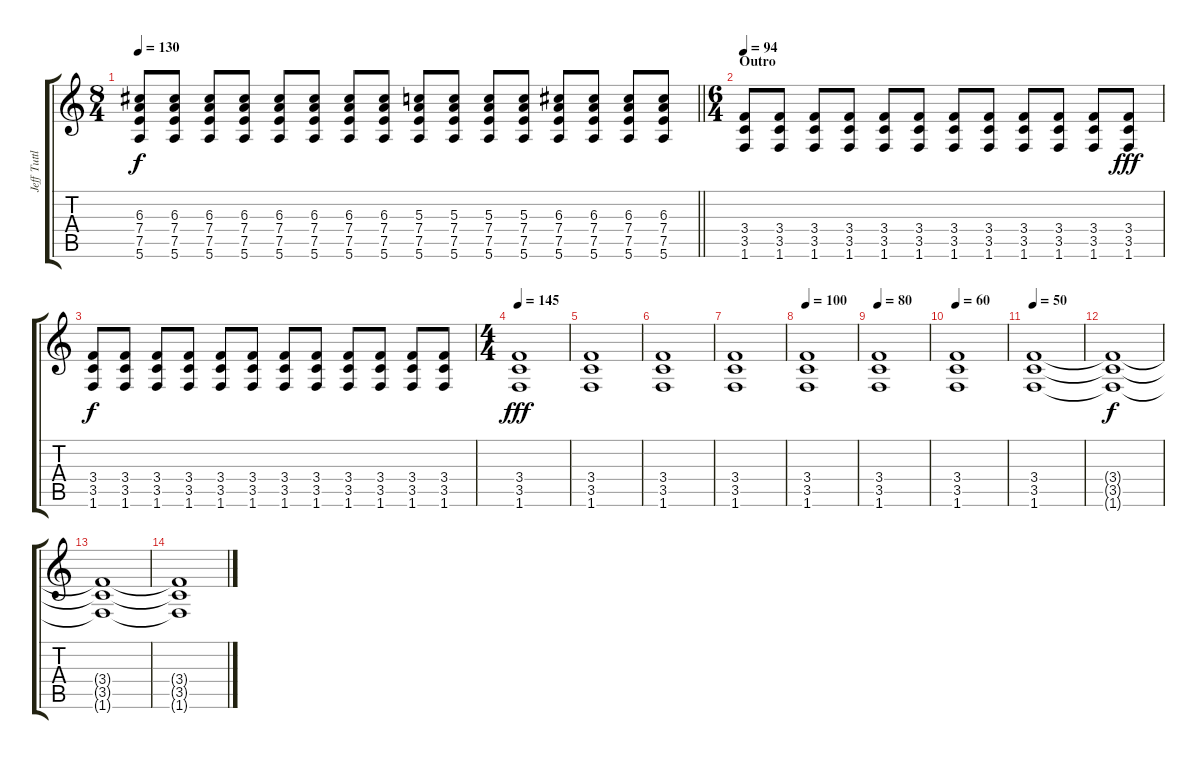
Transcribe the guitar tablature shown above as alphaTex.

\track ("Jeff Tuttle" "Jeff Tuttl") {instrument overdrivenguitar}
\staff {score tabs}
\tuning (E4 B3 G3 D3 A2 E2) {hide}
\ts (8 4)
\tempo 130
\clef g2
\barLineRight lightlight
\ks c
(6.3 7.4 7.5 5.6).8{dy f} (6.3 7.4 7.5 5.6).8 (6.3 7.4 7.5 5.6).8 (6.3 7.4 7.5 5.6).8 (6.3 7.4 7.5 5.6).8 (6.3 7.4 7.5 5.6).8 (6.3 7.4 7.5 5.6).8 (6.3 7.4 7.5 5.6).8 (5.3 7.4 7.5 5.6).8 (5.3 7.4 7.5 5.6).8 (5.3 7.4 7.5 5.6).8 (5.3 7.4 7.5 5.6).8 (6.3 7.4 7.5 5.6).8 (6.3 7.4 7.5 5.6).8 (6.3 7.4 7.5 5.6).8 (6.3 7.4 7.5 5.6).8 |
\ts (6 4)
\section ("" "Outro")
\tempo 94
(3.4 3.5 1.6).8 (3.4 3.5 1.6).8 (3.4 3.5 1.6).8 (3.4 3.5 1.6).8 (3.4 3.5 1.6).8 (3.4 3.5 1.6).8 (3.4 3.5 1.6).8 (3.4 3.5 1.6).8 (3.4 3.5 1.6).8 (3.4 3.5 1.6).8 (3.4 3.5 1.6).8 (3.4 3.5 1.6).8{dy fff} |
(3.4 3.5 1.6).8{dy f} (3.4 3.5 1.6).8 (3.4 3.5 1.6).8 (3.4 3.5 1.6).8 (3.4 3.5 1.6).8 (3.4 3.5 1.6).8 (3.4 3.5 1.6).8 (3.4 3.5 1.6).8 (3.4 3.5 1.6).8 (3.4 3.5 1.6).8 (3.4 3.5 1.6).8 (3.4 3.5 1.6).8 |
\ts (4 4)
\tempo 145
(3.4 3.5 1.6).1{dy fff} |
(3.4 3.5 1.6).1 |
(3.4 3.5 1.6).1 |
(3.4 3.5 1.6).1 |
\tempo 100
(3.4 3.5 1.6).1 |
\tempo 80
(3.4 3.5 1.6).1 |
\tempo 60
(3.4 3.5 1.6).1 |
\tempo 50
(3.4 3.5 1.6).1 |
(3.4{t} 3.5{t} 1.6{t}).1{dy f} |
(3.4{t} 3.5{t} 1.6{t}).1 |
(3.4{t} 3.5{t} 1.6{t}).1
